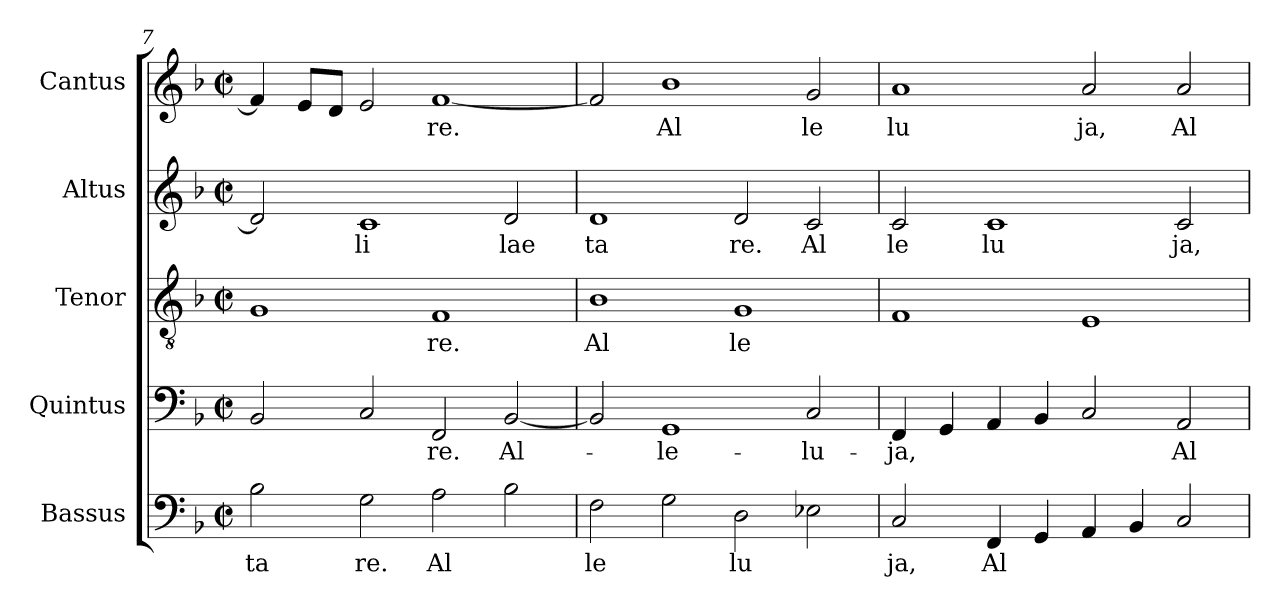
**kern	**text	**kern	**text	**kern	**text	**kern	**text	**kern	**text
*part5	*part5	*part4	*part4	*part3	*part3	*part2	*part2	*part1	*part1
*staff5	*staff5	*staff4	*staff4	*staff3	*staff3	*staff2	*staff2	*staff1	*staff1
*I"Bassus	*	*I"Quintus	*	*I"Tenor	*	*I"Altus	*	*I"Cantus	*
*clefF4	*	*clefF4	*	*clefGv2	*	*clefG2	*	*clefG2	*
*k[b-]	*	*k[b-]	*	*k[b-]	*	*k[b-]	*	*k[b-]	*
*F:	*	*F:	*	*F:	*	*F:	*	*F:	*
*M2/2	*	*M2/2	*	*M2/2	*	*M2/2	*	*M2/2	*
*met(c|)	*	*met(c|)	*	*met(c|)	*	*met(c|)	*	*met(c|)	*
=7	=7	=7	=7	=7	=7	=7	=7	=7	=7
!	!LO:LY:b:cj	!	!	!	!	!	!	!	!
2B-\	ta	2BB-/	.	1G	.	2d/]	.	4f/]	.
.	.	.	.	.	.	.	.	8e/L	.
.	.	.	.	.	.	.	.	8d/J	.
!	!LO:LY:b:cj	!	!	!	!	!	!LO:LY:b:cj	!	!
2G\	re.	2C/	.	.	.	1c	li	2e/	.
!	!LO:LY:b:cj	!	!LO:LY:b:cj	!	!LO:LY:b:cj	!	!	!	!LO:LY:b:cj
2A\	Al	2FF/	re.	1F	re.	.	.	[<1f	re.
!	!	!	!LO:LY:b:cj	!	!	!	!LO:LY:b:cj	!	!
2B-\	.	[<2BB-/	Al-	.	.	2d/	lae	.	.
=8	=8	=8	=8	=8	=8	=8	=8	=8	=8
!	!LO:LY:b:cj	!	!	!	!LO:LY:b:cj	!	!LO:LY:b:cj	!	!
2F\	le	2BB-/]	.	1B-	Al	1d	ta	2f/]	.
!	!	!	!LO:LY:b:cj	!	!	!	!	!	!LO:LY:b:cj
2G\	.	1GG	-le-	.	.	.	.	1b-	Al
!	!LO:LY:b:cj	!	!	!	!LO:LY:b:cj	!	!LO:LY:b:cj	!	!
2D\	lu	.	.	1G	le	2d/	re.	.	.
!	!	!	!LO:LY:b:cj	!	!	!	!LO:LY:b:cj	!	!LO:LY:b:cj
2E-X\	.	2C/	-lu-	.	.	2c/	Al	2g/	le
=9	=9	=9	=9	=9	=9	=9	=9	=9	=9
!	!LO:LY:b:cj	!	!LO:LY:b:cj	!	!	!	!LO:LY:b:cj	!	!LO:LY:b:cj
2C/	ja,	4FF/	-ja,	1F	.	2c/	le	1a	lu
.	.	4GG/	.	.	.	.	.	.	.
!	!LO:LY:b:cj	!	!	!	!	!	!LO:LY:b:cj	!	!
4FF/	Al	4AA/	.	.	.	1c	lu	.	.
4GG/	.	4BB-/	.	.	.	.	.	.	.
!	!	!	!	!	!	!	!	!	!LO:LY:b:cj
4AA/	.	2C/	.	1E	.	.	.	2a/	ja,
4BB-/	.	.	.	.	.	.	.	.	.
!	!	!	!LO:LY:b:cj	!	!	!	!LO:LY:b:cj	!	!LO:LY:b:cj
2C/	.	2AA/	Al-	.	.	2c/	ja,	2a/	Al
=	=	=	=	=	=	=	=	=	=
*-	*-	*-	*-	*-	*-	*-	*-	*-	*-
